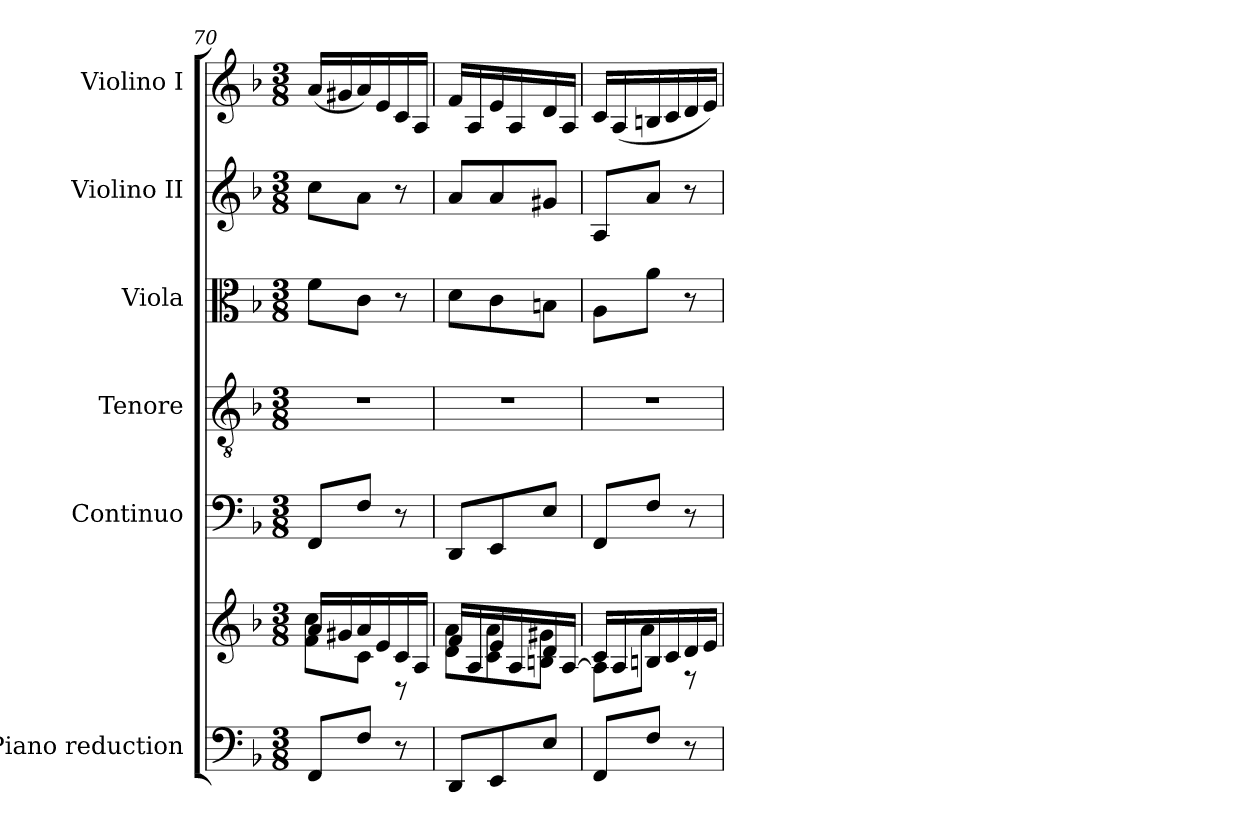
**kern	**kern	**kern	**kern	**kern	**kern	**kern
*part6	*part6	*part5	*part4	*part3	*part2	*part1
*staff7	*staff6	*staff5	*staff4	*staff3	*staff2	*staff1
*I"Piano reduction	*	*I"Continuo	*I"Tenore	*I"Viola	*I"Violino II	*I"Violino I
*I'Pno	*	*	*	*I'Vla	*I'Vln	*I'Vln
*clefF4	*clefG2	*clefF4	*clefGv2	*clefC3	*clefG2	*clefG2
*k[b-]	*k[b-]	*k[b-]	*k[b-]	*k[b-]	*k[b-]	*k[b-]
*M3/8	*M3/8	*M3/8	*M3/8	*M3/8	*M3/8	*M3/8
=70	=70	=70	=70	=70	=70	=70
*	*^	*	*	*	*	*
8FF/L	16a/LL	8f\ 8cc\L	8FF/L	4.r	8f\L	8cc\L	(16a/LL
.	16g#X/	.	.	.	.	.	16g#X/
8F/J	16a/	8c\J	8F/J	.	8c\J	8a\J	16a/)
.	16e/	.	.	.	.	.	16e/
8r	16c/	8r	8r	.	8r	8r	16c/
.	16A/JJ	.	.	.	.	.	16A/JJ
=71	=71	=71	=71	=71	=71	=71	=71
8DD/L	16f/LL	8d\ 8a\L	8DD/L	4.r	8d\L	8a/L	16f/LL
.	16A/	.	.	.	.	.	16A/
8EE/	16e/	8c\ 8a\	8EE/	.	8c\	8a/	16e/
.	16A/	.	.	.	.	.	16A/
8E/J	16d/	8Bn\ 8g#X\J	8E/J	.	8Bn\J	8g#X/J	16d/
.	[<16A/JJ	.	.	.	.	.	16A/JJ
!!LO:PB:g=z
=72	=72	=72	=72	=72	=72	=72	=72
8FF/L	16c/LL	8A\L]	8FF/L	4.r	8A\L	8A/L	16c/LL
.	16A/	.	.	.	.	.	(16A/
8F/J	16Bn/	8a\J	8F/J	.	8a\J	8a/J	16Bn/
.	16c/	.	.	.	.	.	16c/
8r	16d/	8r	8r	.	8r	8r	16d/
.	16e/JJ	.	.	.	.	.	16e/JJ)
*	*v	*v	*	*	*	*	*
=	=	=	=	=	=	=
*-	*-	*-	*-	*-	*-	*-
